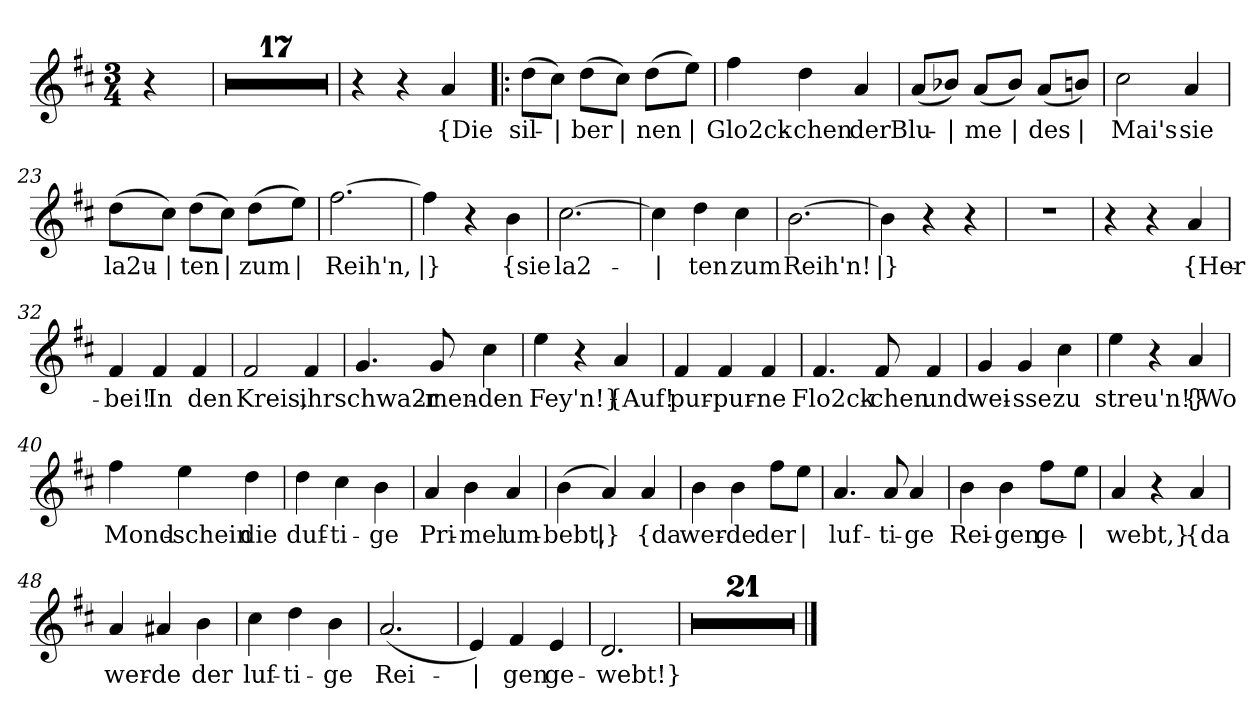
**kern	**text
*part1	*part1
*staff1	*staff1
*clefG2	*
*k[f#c#]	*
*M3/4	*
=	=
4r	.
=1	=1
2.r	.
=2	=2
2.r	.
=3	=3
2.r	.
=4	=4
2.r	.
=5	=5
2.r	.
=6	=6
2.r	.
=7	=7
2.r	.
=8	=8
2.r	.
=9	=9
2.r	.
=10	=10
2.r	.
=11	=11
2.r	.
=12	=12
2.r	.
=13	=13
2.r	.
=14	=14
2.r	.
=15	=15
2.r	.
=16	=16
2.r	.
=17	=17
2.r	.
=18	=18
4r	.
4r	.
4a	{Die
=19!|:	=19!|:
(8dd\L	sil-
8cc#\J)	|
(8dd\L	ber
8cc#\J)	|
(8dd\L	-nen
8ee\J)	|
=20	=20
4ff#	Glo2ck-
4dd	-chen
4a	der
=21	=21
(8a/L	Blu-
8b-X/J)	|
(8a/L	-me
8b-/J)	|
(8a/L	des
8bn/J)	|
=22	=22
2cc#	Mai's
4a	sie
=23	=23
(8dd\L	la2u-
8cc#\J)	|
(8dd\L	-ten
8cc#\J)	|
(8dd\L	zum
8ee\J)	|
=24	=24
[2.ff#	Reih'n,
=25	=25
4ff#]	|}
4r	.
4b	{sie
=26	=26
[2.cc#	la2-
=27	=27
4cc#]	|
4dd	-ten
4cc#	zum
=28	=28
[2.b	Reih'n!
=29	=29
4b]	|}
4r	.
4r	.
=30	=30
2.r	.
=31	=31
4r	.
4r	.
4a	{Her-
=32	=32
4f#	-bei!
4f#	In
4f#	den
=33	=33
2f#	Kreis,
4f#	ihr
=34	=34
4.g	schwa2r-
8g	-men-
4cc#	-den
=35	=35
4ee	Fey'n!}
4r	.
4a	{Auf!
=36	=36
4f#	pur-
4f#	-pur-
4f#	-ne
=37	=37
4.f#	Flo2ck-
8f#	-chen
4f#	und
=38	=38
4g	wei-
4g	-sse
4cc#	zu
=39	=39
4ee	streu'n!}
4r	.
4a	{Wo
=40	=40
4ff#	Mond-
4ee	-schein
4dd	die
=41	=41
4dd	duf-
4cc#	-ti-
4b	-ge
=42	=42
4a	Pri-
4b	-mel
4a	um-
=43	=43
(4b	-bebt,
4a)	|}
4a	{da
=44	=44
4b	wer-
4b	-de
8ff#\L	der
8ee\J	|
=45	=45
4.a	luf-
8a	-ti-
4a	-ge
=46	=46
4b	Rei-
4b	-gen
8ff#\L	ge-
8ee\J	|
=47	=47
4a	-webt,}
4r	.
4a	{da
=48	=48
4a	wer-
4a#X	-de
4b	der
=49	=49
4cc#	luf-
4dd	-ti-
4b	-ge
=50	=50
(2.a	Rei-
=51	=51
4e)	|
4f#	-gen
4e	ge-
=52	=52
2.d	-webt!}
=53	=53
2.r	.
=54	=54
2.r	.
=55	=55
2.r	.
=56	=56
2.r	.
=57	=57
2.r	.
=58	=58
2.r	.
=59	=59
2.r	.
=60	=60
2.r	.
=61	=61
2.r	.
=62	=62
2.r	.
=63	=63
2.r	.
=64	=64
2.r	.
=65	=65
2.r	.
=66	=66
2.r	.
=67	=67
2.r	.
=68	=68
2.r	.
=69	=69
2.r	.
=70	=70
2.r	.
=71	=71
2.r	.
=72	=72
2.r	.
=73	=73
2.r	.
==	==
*-	*-
